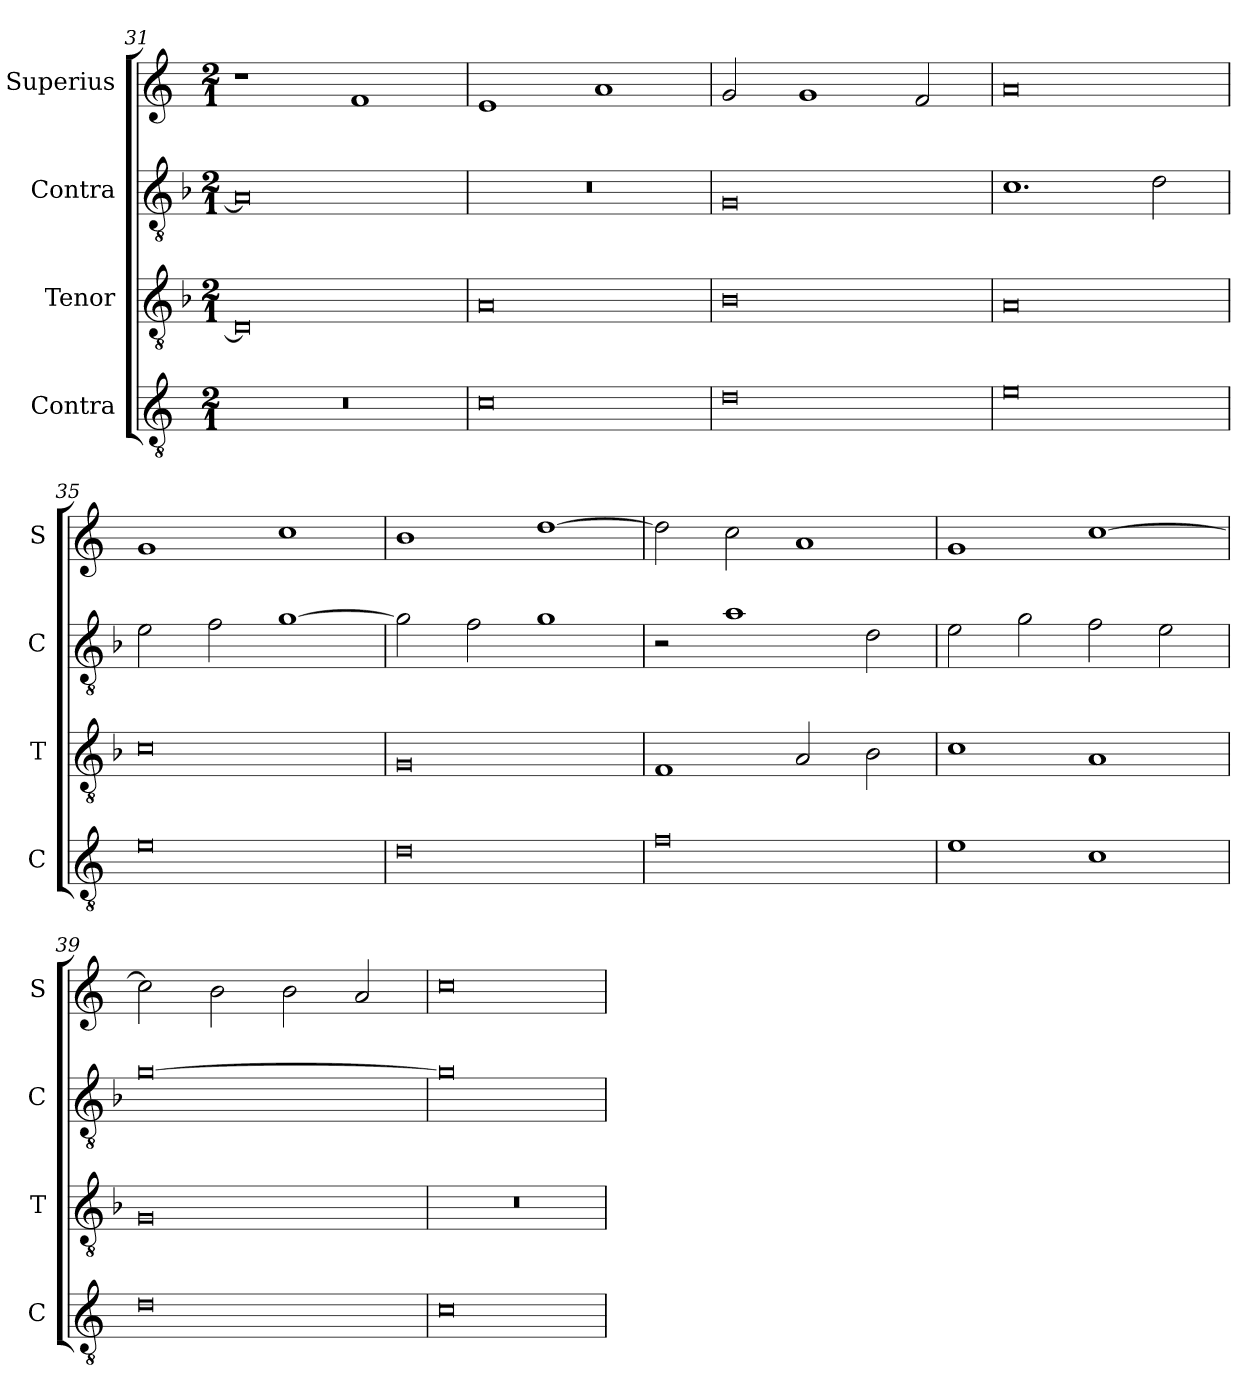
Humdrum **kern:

**kern	**kern	**kern	**kern
*part4	*part3	*part2	*part1
*staff4	*staff3	*staff2	*staff1
*I"Contra	*I"Tenor	*I"Contra	*I"Superius
*I'C	*I'T	*I'C	*I'S
*clefGv2	*clefGv2	*clefGv2	*clefG2
*k[]	*k[b-]	*k[b-]	*k[]
*M2/1	*M2/1	*M2/1	*M2/1
=31	=31	=31	=31
0r	0D]	0A]	1r
.	.	.	1f
=32	=32	=32	=32
0c	0A	0r	1e
.	.	.	1a
=33	=33	=33	=33
0d	0B-	0G	2g/
.	.	.	1g
.	.	.	2f/
=34	=34	=34	=34
0e	0A	1.c	0a
.	.	2d\	.
=35	=35	=35	=35
0e	0c	2e\	1g
.	.	2f\	.
.	.	[1g	1cc
=36	=36	=36	=36
0d	0G	2g\]	1b
.	.	2f\	.
.	.	1g	[1dd
=37	=37	=37	=37
0f	1F	2r	2dd\]
.	.	1a	2cc\
.	2A/	.	1a
.	2B-\	2d\	.
=38	=38	=38	=38
1e	1c	2e\	1g
.	.	2g\	.
1c	1A	2f\	[1cc
.	.	2e\	.
=39	=39	=39	=39
0d	0G	[0g	2cc\]
.	.	.	2b\
.	.	.	2b\
.	.	.	2a/
=40	=40	=40	=40
0c	0r	0g]	0cc
=	=	=	=
*-	*-	*-	*-
